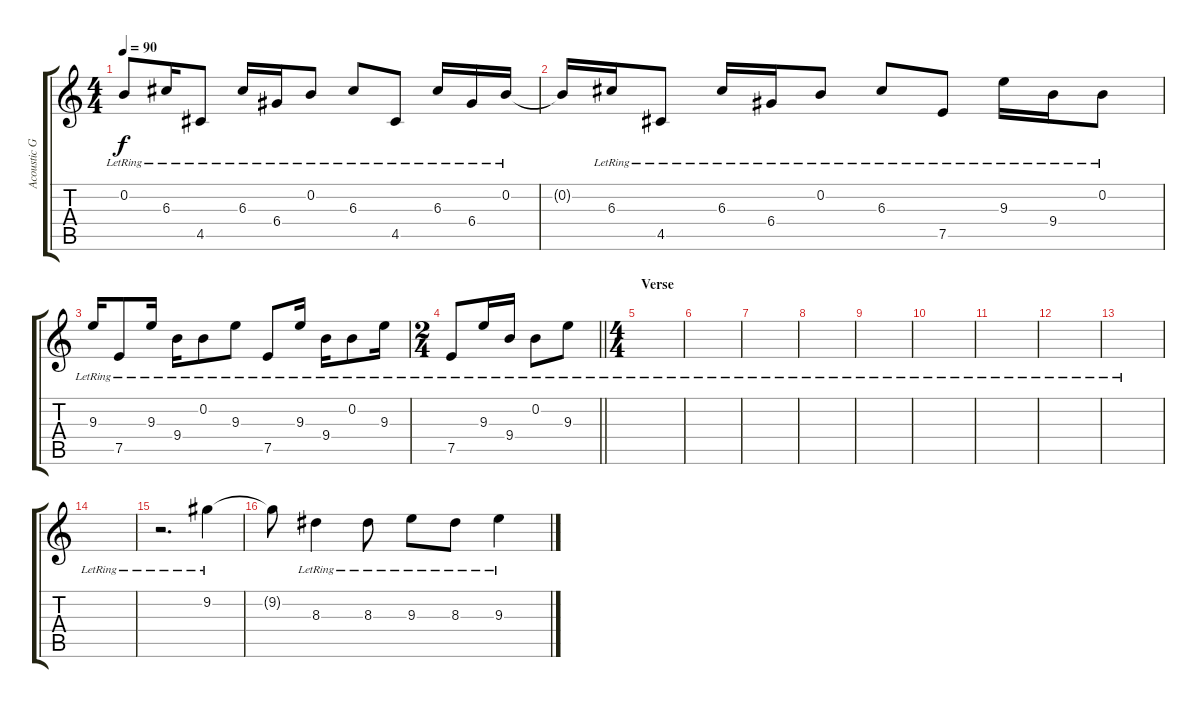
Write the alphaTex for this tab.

\track ("Acoustic Guitar (Xulfi)" "Acoustic G") {instrument acousticguitarsteel}
\staff {score tabs}
\tuning (E4 B3 G3 D3 A2 D2) {hide}
\ts (4 4)
\tempo 90
\clef g2
\ks c
0.2{lr}.8{dy f} 6.3{lr}.16 4.5{lr}.8 6.3{lr}.16 6.4{lr}.16 0.2{lr}.8 6.3{lr}.8 4.5{lr}.8 6.3{lr}.16 6.4{lr}.16 0.2{lr}.16 |
0.2{t}.16 6.3{lr}.16 4.5{lr}.8 6.3{lr}.16 6.4{lr}.16 0.2{lr}.8 6.3{lr}.8 7.5{lr}.8 9.3{lr}.16 9.4{lr}.16 0.2{lr}.8 |
9.3{lr}.16 7.5{lr}.8 9.3{lr}.16 9.4{lr}.16 0.2{lr}.8 9.3{lr}.8 7.5{lr}.8 9.3{lr}.16 9.4{lr}.16 0.2{lr}.8 9.3{lr}.16 |
\ts (2 4)
\barLineRight lightlight
7.5{lr}.8 9.3{lr}.16 9.4{lr}.16 0.2{lr}.8 9.3{lr}.8 |
\ts (4 4)
\section ("" "Verse")
|
|
|
|
|
|
|
|
|
|
r.2{d} 9.2{lr}.4 |
9.2{t}.8 8.3{lr}.4 8.3{lr}.8 9.3{lr}.8 8.3{lr}.8 9.3{lr}.4
